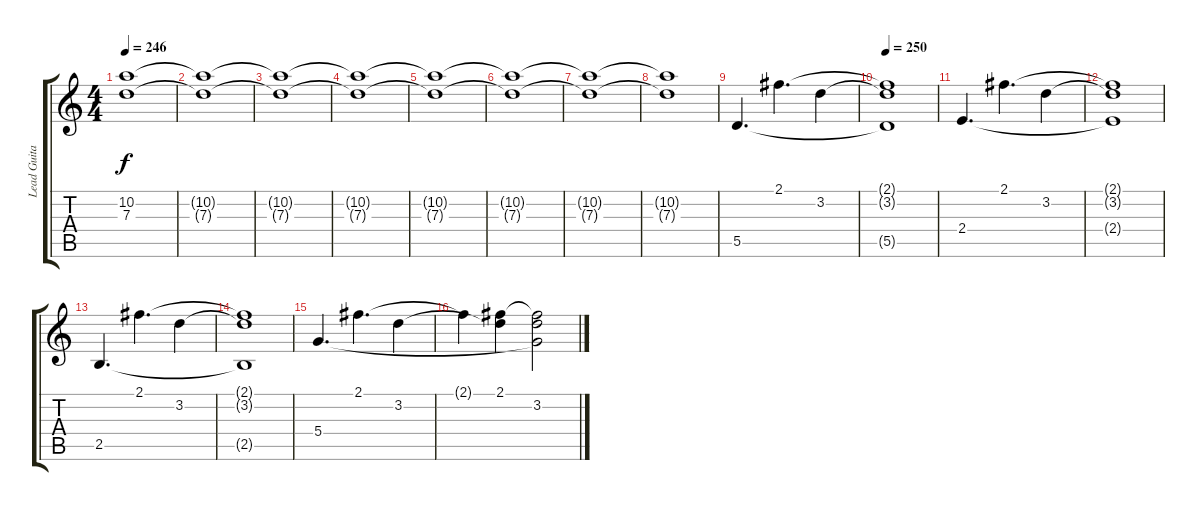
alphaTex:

\track ("Lead Guitar" "Lead Guita") {instrument electricguitarjazz}
\staff {score tabs}
\tuning (E4 B3 G3 D3 A2 E2) {hide}
\ts (4 4)
\tempo 246
\clef g2
\ks c
(10.2 7.3).1{dy f} |
(10.2{t} 7.3{t}).1 |
(10.2{t} 7.3{t}).1{volume 0} |
(10.2{t} 7.3{t}).1 |
(10.2{t} 7.3{t}).1 |
(10.2{t} 7.3{t}).1 |
(10.2{t} 7.3{t}).1 |
(10.2{t} 7.3{t}).1 |
5.5.4{d volume 13 instrument electricguitarjazz} 2.1.4{d} 3.2.4 |
\tempo 250
(2.1{t} 3.2{t} 5.5{t}).1 |
2.4.4{d} 2.1.4{d} 3.2.4 |
(2.1{t} 3.2{t} 2.4{t}).1 |
2.5.4{d} 2.1.4{d} 3.2.4 |
(2.1{t} 3.2{t} 2.5{t}).1 |
5.4.4{d} 2.1.4{d} 3.2.4 |
2.1{t}.4 (2.1 3.2{t}).4 (2.1{t} 3.2 5.4{t}).2
